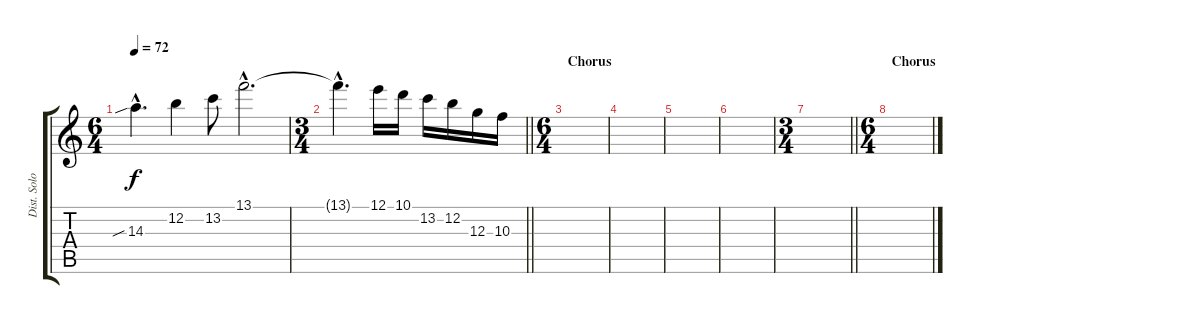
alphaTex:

\track ("Dist. Solo" "Dist. Solo") {instrument distortionguitar}
\staff {score tabs}
\tuning (E4 B3 G3 D3 A2 E2) {hide}
\ts (6 4)
\tempo 72
\clef g2
\ks c
14.3{sib hac}.4{d dy f} 12.2.4 13.2.8 13.1{hac}.2{d} |
\ts (3 4)
\barLineRight lightlight
13.1{hac t}.4{d} 12.1.16 10.1.16 13.2.16 12.2.16 12.3.16 10.3.16 |
\ts (6 4)
\section ("" "Chorus")
|
|
|
|
\ts (3 4)
\barLineRight lightlight
|
\ts (6 4)
\section ("" "Chorus")
